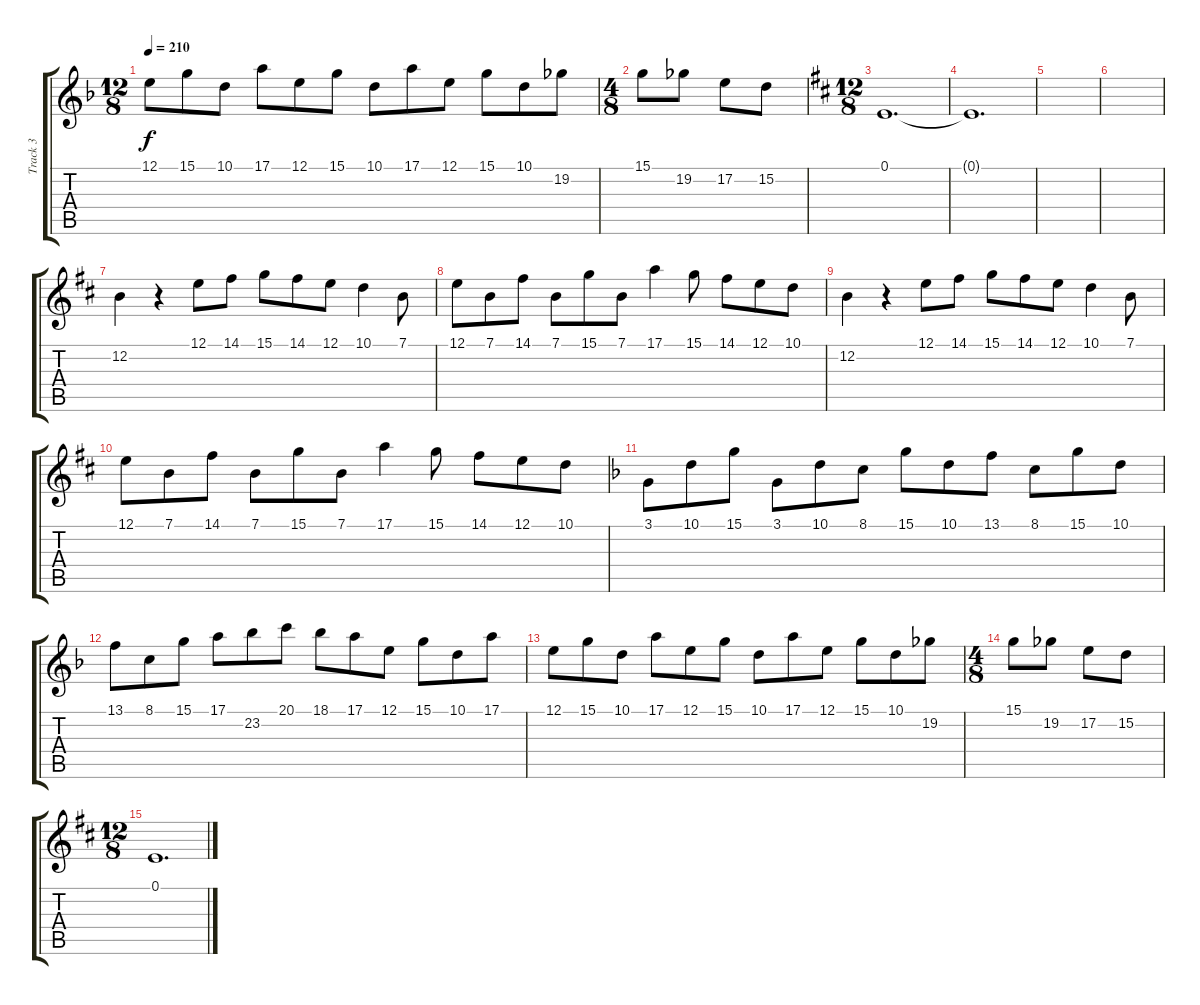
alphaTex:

\track ("Track 3" "Track 3") {instrument violin}
\staff {score tabs}
\tuning (E4 B3 G3 D3 A2 E2) {hide}
\ts (12 8)
\tempo 210
\clef g2
\ks f
12.1.8{dy f} 15.1.8 10.1.8 17.1.8 12.1.8 15.1.8 10.1.8 17.1.8 12.1.8 15.1.8 10.1.8 19.2.8 |
\ts (4 8)
15.1.8 19.2.8 17.2.8 15.2.8 |
\ts (12 8)
\ks d
0.1.1{d} |
0.1{t}.1{d volume 0} |
|
|
12.2.4 r.4 12.1.8 14.1.8 15.1.8 14.1.8 12.1.8 10.1.4 7.1.8 |
12.1.8 7.1.8 14.1.8 7.1.8 15.1.8 7.1.8 17.1.4 15.1.8 14.1.8 12.1.8 10.1.8 |
12.2.4 r.4 12.1.8 14.1.8 15.1.8 14.1.8 12.1.8 10.1.4 7.1.8 |
12.1.8 7.1.8 14.1.8 7.1.8 15.1.8 7.1.8 17.1.4 15.1.8 14.1.8 12.1.8 10.1.8 |
\ks f
3.1.8 10.1.8 15.1.8 3.1.8 10.1.8 8.1.8 15.1.8 10.1.8 13.1.8 8.1.8 15.1.8 10.1.8 |
13.1.8 8.1.8 15.1.8 17.1.8 23.2.8 20.1.8 18.1.8 17.1.8 12.1.8 15.1.8 10.1.8 17.1.8 |
12.1.8 15.1.8 10.1.8 17.1.8 12.1.8 15.1.8 10.1.8 17.1.8 12.1.8 15.1.8 10.1.8 19.2.8 |
\ts (4 8)
15.1.8 19.2.8 17.2.8 15.2.8 |
\ts (12 8)
\ks d
0.1.1{d volume 0}
